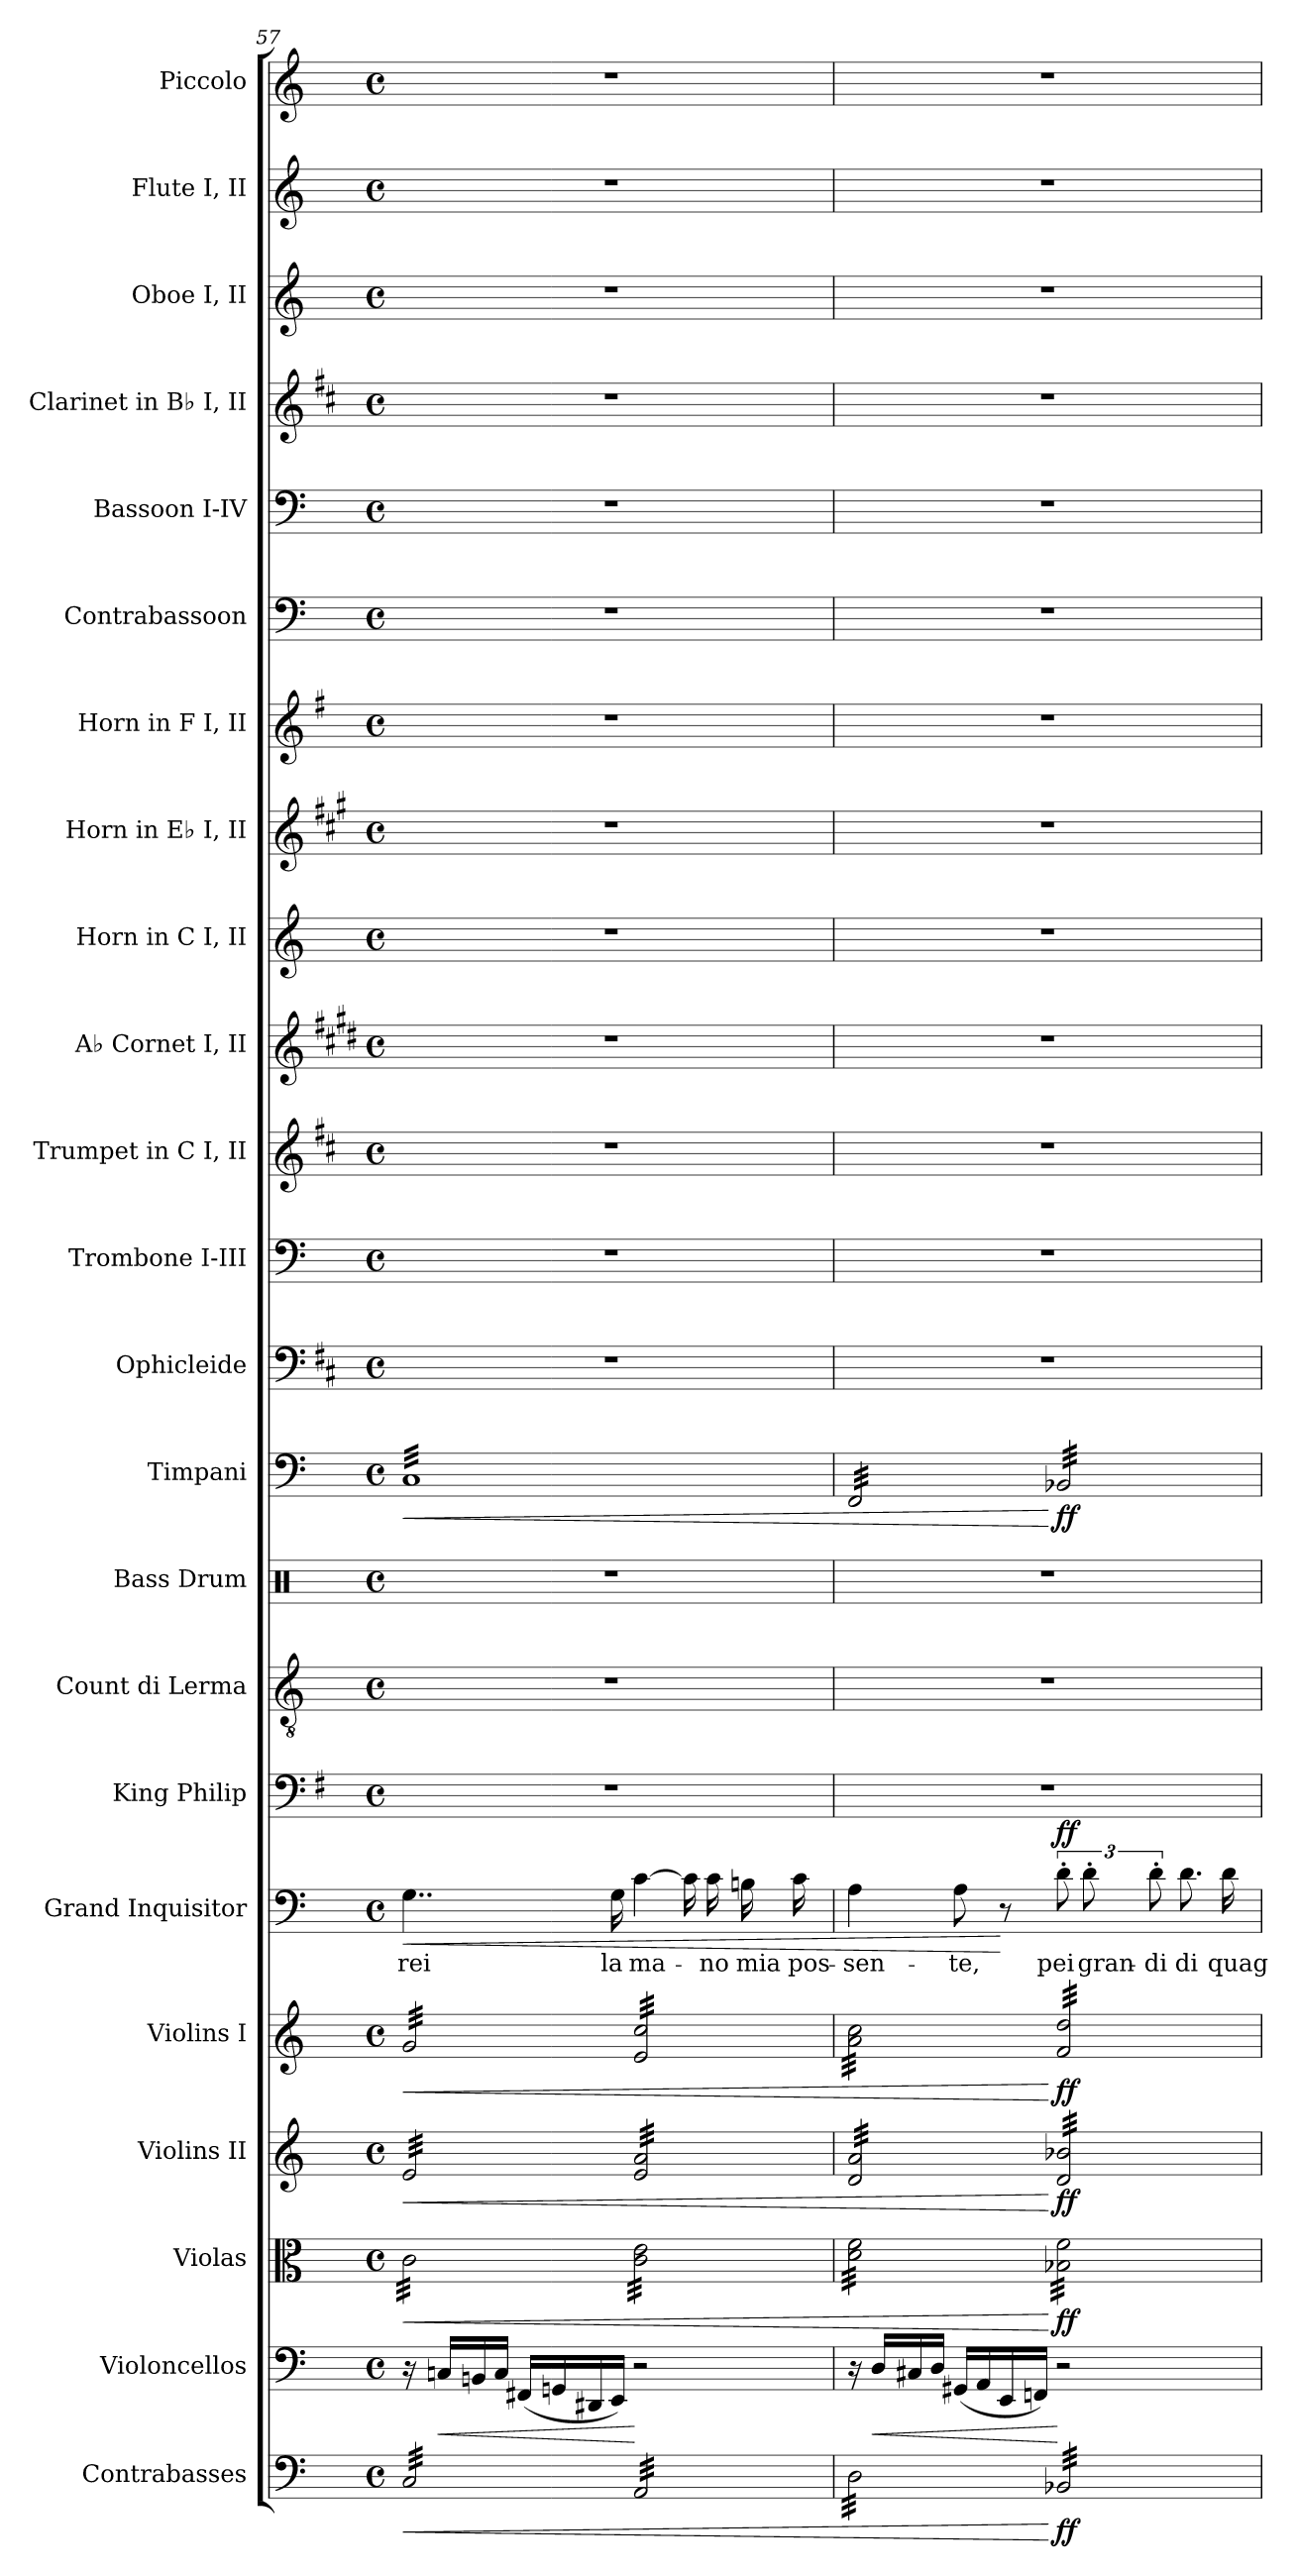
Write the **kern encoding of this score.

**kern	**dynam	**kern	**dynam	**kern	**dynam	**kern	**dynam	**kern	**dynam	**kern	**text	**dynam	**kern	**kern	**kern	**kern	**dynam	**kern	**kern	**kern	**kern	**kern	**kern	**kern	**kern	**kern	**kern	**kern	**kern	**kern
*part23	*part23	*part22	*part22	*part21	*part21	*part20	*part20	*part19	*part19	*part18	*part18	*part18	*part17	*part16	*part15	*part14	*part14	*part13	*part12	*part11	*part10	*part9	*part8	*part7	*part6	*part5	*part4	*part3	*part2	*part1
*staff23	*staff23	*staff22	*staff22	*staff21	*staff21	*staff20	*staff20	*staff19	*staff19	*staff18	*staff18	*staff18	*staff17	*staff16	*staff15	*staff14	*staff14	*staff13	*staff12	*staff11	*staff10	*staff9	*staff8	*staff7	*staff6	*staff5	*staff4	*staff3	*staff2	*staff1
*I"Contrabasses	*	*I"Violoncellos	*	*I"Violas	*	*I"Violins II	*	*I"Violins I	*	*I"Grand Inquisitor	*	*	*I"King Philip	*I"Count di Lerma	*I"Bass Drum	*I"Timpani	*	*I"Ophicleide	*I"Trombone I-III	*I"Trumpet in C I, II	*I"A♭ Cornet I, II	*I"Horn in C I, II	*I"Horn in E♭ I, II	*I"Horn in F I, II	*I"Contrabassoon	*I"Bassoon I-IV	*I"Clarinet in B♭ I, II	*I"Oboe I, II	*I"Flute I, II	*I"Piccolo
*I'Cb.	*	*I'Vc.	*	*I'Vla.	*	*I'Vln. II	*	*I'Vln. I	*	*I'G.I.	*	*	*I'K.P.	*I'di L.	*I'BD	*I'Timp.	*	*I'Oph.	*I'Tbn. I-III	*	*I'A ♭ Cnt. I, II	*	*	*	*I'Cbsn.	*I'Bsn. I-IV	*	*I'Ob. I, II	*I'Fl. I, II	*I'Picc.
!!LO:LB:g=z
*clefF4	*	*clefF4	*	*clefC3	*	*clefG2	*	*clefG2	*	*clefF4	*	*	*clefF4	*clefGv2	*clefX	*clefF4	*	*clefF4	*clefF4	*clefG2	*clefG2	*clefG2	*clefG2	*clefG2	*clefF4	*clefF4	*clefG2	*clefG2	*clefG2	*clefG2
*ITrd7c12	*	*	*	*	*	*	*	*	*	*	*	*	*ITrd4c7	*	*	*	*	*ITrd1c2	*	*ITrd1c2	*ITrd2c4	*ITrd7c12	*ITrd5c9	*ITrd4c7	*ITrd7c12	*	*ITrd1c2	*	*	*ITrd-7c-12
*k[]	*	*k[]	*	*k[]	*	*k[]	*	*k[]	*	*k[]	*	*	*k[]	*k[]	*k[]	*k[]	*	*k[]	*k[]	*k[]	*k[]	*k[]	*k[]	*k[]	*k[]	*k[]	*k[]	*k[]	*k[]	*k[]
*M4/4	*	*M4/4	*	*M4/4	*	*M4/4	*	*M4/4	*	*M4/4	*	*	*M4/4	*M4/4	*M4/4	*M4/4	*	*M4/4	*M4/4	*M4/4	*M4/4	*M4/4	*M4/4	*M4/4	*M4/4	*M4/4	*M4/4	*M4/4	*M4/4	*M4/4
*met(c)	*	*met(c)	*	*met(c)	*	*met(c)	*	*met(c)	*	*met(c)	*	*	*met(c)	*met(c)	*met(c)	*met(c)	*	*met(c)	*met(c)	*met(c)	*met(c)	*met(c)	*met(c)	*met(c)	*met(c)	*met(c)	*met(c)	*met(c)	*met(c)	*met(c)
=57	=57	=57	=57	=57	=57	=57	=57	=57	=57	=57	=57	=57	=57	=57	=57	=57	=57	=57	=57	=57	=57	=57	=57	=57	=57	=57	=57	=57	=57	=57
!	!LO:HP:b	!	!	!	!LO:HP:b	!	!LO:HP:b	!	!LO:HP:b	!	!LO:LY:b	!LO:HP:b	!	!	!	!	!LO:HP:b	!	!	!	!	!	!	!	!	!	!	!	!	!
*tremolo	*	*	*	*	*	*	*	*	*	*	*	*	*	*	*	*	*	*	*	*	*	*	*	*	*	*	*	*	*	*
*	*	*	*	*tremolo	*	*	*	*	*	*	*	*	*	*	*	*	*	*	*	*	*	*	*	*	*	*	*	*	*	*
*	*	*	*	*	*	*tremolo	*	*	*	*	*	*	*	*	*	*	*	*	*	*	*	*	*	*	*	*	*	*	*	*
*	*	*	*	*	*	*	*	*tremolo	*	*	*	*	*	*	*	*	*	*	*	*	*	*	*	*	*	*	*	*	*	*
*	*	*	*	*	*	*	*	*	*	*	*	*	*	*	*	*tremolo	*	*	*	*	*	*	*	*	*	*	*	*	*	*
32CC/LLL	<	16r	.	32c\LLL	<	32e/LLL	<	32g/LLL	<	4..G\	rei	<	1r	1r	1r	32CLLL	<	1r	1r	1r	1r	1r	1r	1r	1r	1r	1r	1r	1r	1r
32CC/	.	.	.	32c\	.	32e/	.	32g/	.	.	.	.	.	.	.	32C	.	.	.	.	.	.	.	.	.	.	.	.	.	.
!	!	!	!LO:HP:b	!	!	!	!	!	!	!	!	!	!	!	!	!	!	!	!	!	!	!	!	!	!	!	!	!	!	!
32CC/	.	16Cni/LL	<	32c\	.	32e/	.	32g/	.	.	.	.	.	.	.	32C	.	.	.	.	.	.	.	.	.	.	.	.	.	.
32CC/	.	.	.	32c\	.	32e/	.	32g/	.	.	.	.	.	.	.	32C	.	.	.	.	.	.	.	.	.	.	.	.	.	.
32CC/	.	16BBni/	.	32c\	.	32e/	.	32g/	.	.	.	.	.	.	.	32C	.	.	.	.	.	.	.	.	.	.	.	.	.	.
32CC/	.	.	.	32c\	.	32e/	.	32g/	.	.	.	.	.	.	.	32C	.	.	.	.	.	.	.	.	.	.	.	.	.	.
32CC/	.	16C/JJ	.	32c\	.	32e/	.	32g/	.	.	.	.	.	.	.	32C	.	.	.	.	.	.	.	.	.	.	.	.	.	.
32CC/	.	.	.	32c\	.	32e/	.	32g/	.	.	.	.	.	.	.	32C	.	.	.	.	.	.	.	.	.	.	.	.	.	.
32CC/	.	(<16FF#X/LL	.	32c\	.	32e/	.	32g/	.	.	.	.	.	.	.	32C	.	.	.	.	.	.	.	.	.	.	.	.	.	.
32CC/	.	.	.	32c\	.	32e/	.	32g/	.	.	.	.	.	.	.	32C	.	.	.	.	.	.	.	.	.	.	.	.	.	.
32CC/	.	16GGni/	.	32c\	.	32e/	.	32g/	.	.	.	.	.	.	.	32C	.	.	.	.	.	.	.	.	.	.	.	.	.	.
32CC/	.	.	.	32c\	.	32e/	.	32g/	.	.	.	.	.	.	.	32C	.	.	.	.	.	.	.	.	.	.	.	.	.	.
32CC/	.	16DD#X/	.	32c\	.	32e/	.	32g/	.	.	.	.	.	.	.	32C	.	.	.	.	.	.	.	.	.	.	.	.	.	.
32CC/	.	.	.	32c\	.	32e/	.	32g/	.	.	.	.	.	.	.	32C	.	.	.	.	.	.	.	.	.	.	.	.	.	.
!	!	!	!	!	!	!	!	!	!	!	!LO:LY:b	!	!	!	!	!	!	!	!	!	!	!	!	!	!	!	!	!	!	!
32CC/	.	16EE/JJ)	.	32c\	.	32e/	.	32g/	.	16G\	la	.	.	.	.	32C	.	.	.	.	.	.	.	.	.	.	.	.	.	.
32CC/JJJ	.	.	.	32c\JJJ	.	32e/JJJ	.	32g/JJJ	.	.	.	.	.	.	.	32C	.	.	.	.	.	.	.	.	.	.	.	.	.	.
!	!	!	!	!	!	!	!	!	!	!	!LO:LY:b	!	!	!	!	!	!	!	!	!	!	!	!	!	!	!	!	!	!	!
32AAA/LLL	.	2r	[	32c\ 32e\LLL	.	32e/ 32a/LLL	.	32e/ 32cc/LLL	.	[4c\	ma-	.	.	.	.	32C	.	.	.	.	.	.	.	.	.	.	.	.	.	.
32AAA/	.	.	.	32c\ 32e\	.	32e/ 32a/	.	32e/ 32cc/	.	.	.	.	.	.	.	32C	.	.	.	.	.	.	.	.	.	.	.	.	.	.
32AAA/	.	.	.	32c\ 32e\	.	32e/ 32a/	.	32e/ 32cc/	.	.	.	.	.	.	.	32C	.	.	.	.	.	.	.	.	.	.	.	.	.	.
32AAA/	.	.	.	32c\ 32e\	.	32e/ 32a/	.	32e/ 32cc/	.	.	.	.	.	.	.	32C	.	.	.	.	.	.	.	.	.	.	.	.	.	.
32AAA/	.	.	.	32c\ 32e\	.	32e/ 32a/	.	32e/ 32cc/	.	.	.	.	.	.	.	32C	.	.	.	.	.	.	.	.	.	.	.	.	.	.
32AAA/	.	.	.	32c\ 32e\	.	32e/ 32a/	.	32e/ 32cc/	.	.	.	.	.	.	.	32C	.	.	.	.	.	.	.	.	.	.	.	.	.	.
32AAA/	.	.	.	32c\ 32e\	.	32e/ 32a/	.	32e/ 32cc/	.	.	.	.	.	.	.	32C	.	.	.	.	.	.	.	.	.	.	.	.	.	.
32AAA/	.	.	.	32c\ 32e\	.	32e/ 32a/	.	32e/ 32cc/	.	.	.	.	.	.	.	32C	.	.	.	.	.	.	.	.	.	.	.	.	.	.
32AAA/	.	.	.	32c\ 32e\	.	32e/ 32a/	.	32e/ 32cc/	.	16c\]	.	.	.	.	.	32C	.	.	.	.	.	.	.	.	.	.	.	.	.	.
32AAA/	.	.	.	32c\ 32e\	.	32e/ 32a/	.	32e/ 32cc/	.	.	.	.	.	.	.	32C	.	.	.	.	.	.	.	.	.	.	.	.	.	.
!	!	!	!	!	!	!	!	!	!	!	!LO:LY:b	!	!	!	!	!	!	!	!	!	!	!	!	!	!	!	!	!	!	!
32AAA/	.	.	.	32c\ 32e\	.	32e/ 32a/	.	32e/ 32cc/	.	16c\	-no	.	.	.	.	32C	.	.	.	.	.	.	.	.	.	.	.	.	.	.
32AAA/	.	.	.	32c\ 32e\	.	32e/ 32a/	.	32e/ 32cc/	.	.	.	.	.	.	.	32C	.	.	.	.	.	.	.	.	.	.	.	.	.	.
!	!	!	!	!	!	!	!	!	!	!	!LO:LY:b	!	!	!	!	!	!	!	!	!	!	!	!	!	!	!	!	!	!	!
32AAA/	.	.	.	32c\ 32e\	.	32e/ 32a/	.	32e/ 32cc/	.	16Bni\	mia	.	.	.	.	32C	.	.	.	.	.	.	.	.	.	.	.	.	.	.
32AAA/	.	.	.	32c\ 32e\	.	32e/ 32a/	.	32e/ 32cc/	.	.	.	.	.	.	.	32C	.	.	.	.	.	.	.	.	.	.	.	.	.	.
!	!	!	!	!	!	!	!	!	!	!	!LO:LY:b	!	!	!	!	!	!	!	!	!	!	!	!	!	!	!	!	!	!	!
32AAA/	.	.	.	32c\ 32e\	.	32e/ 32a/	.	32e/ 32cc/	.	16c\	pos-	.	.	.	.	32C	.	.	.	.	.	.	.	.	.	.	.	.	.	.
32AAA/JJJ	.	.	.	32c\ 32e\JJJ	.	32e/ 32a/JJJ	.	32e/ 32cc/JJJ	.	.	.	.	.	.	.	32CJJJ	.	.	.	.	.	.	.	.	.	.	.	.	.	.
=58	=58	=58	=58	=58	=58	=58	=58	=58	=58	=58	=58	=58	=58	=58	=58	=58	=58	=58	=58	=58	=58	=58	=58	=58	=58	=58	=58	=58	=58	=58
*^	*	*	*	*^	*	*	*	*	*	*	*	*	*	*	*	*	*	*	*	*	*	*	*	*	*	*	*	*	*	*
!	!	!	!	!	!	!	!	!	!	!	!	!	!LO:LY:b	!	!	!	!	!	!	!	!	!	!	!	!	!	!	!	!	!	!	!
32DD\LLL	2DD\yy	.	16r	.	32d\ 32f\LLL	2d\yy 2f\yy	.	32d/ 32a/LLL	.	32a\ 32cc\LLL	.	4A\	-sen-	.	1r	1r	1r	32FF/LLL	.	1r	1r	1r	1r	1r	1r	1r	1r	1r	1r	1r	1r	1r
32DD\	.	.	.	.	32d\ 32f\	.	.	32d/ 32a/	.	32a\ 32cc\	.	.	.	.	.	.	.	32FF/	.	.	.	.	.	.	.	.	.	.	.	.	.	.
!	!	!	!	!LO:HP:b	!	!	!	!	!	!	!	!	!	!	!	!	!	!	!	!	!	!	!	!	!	!	!	!	!	!	!	!
32DD\	.	.	16D/LL	<	32d\ 32f\	.	.	32d/ 32a/	.	32a\ 32cc\	.	.	.	.	.	.	.	32FF/	.	.	.	.	.	.	.	.	.	.	.	.	.	.
32DD\	.	.	.	.	32d\ 32f\	.	.	32d/ 32a/	.	32a\ 32cc\	.	.	.	.	.	.	.	32FF/	.	.	.	.	.	.	.	.	.	.	.	.	.	.
32DD\	.	.	16C#X/	.	32d\ 32f\	.	.	32d/ 32a/	.	32a\ 32cc\	.	.	.	.	.	.	.	32FF/	.	.	.	.	.	.	.	.	.	.	.	.	.	.
32DD\	.	.	.	.	32d\ 32f\	.	.	32d/ 32a/	.	32a\ 32cc\	.	.	.	.	.	.	.	32FF/	.	.	.	.	.	.	.	.	.	.	.	.	.	.
32DD\	.	.	16D/JJ	.	32d\ 32f\	.	.	32d/ 32a/	.	32a\ 32cc\	.	.	.	.	.	.	.	32FF/	.	.	.	.	.	.	.	.	.	.	.	.	.	.
32DD\	.	.	.	.	32d\ 32f\	.	.	32d/ 32a/	.	32a\ 32cc\	.	.	.	.	.	.	.	32FF/	.	.	.	.	.	.	.	.	.	.	.	.	.	.
!	!	!	!	!	!	!	!	!	!	!	!	!	!LO:LY:b	!	!	!	!	!	!	!	!	!	!	!	!	!	!	!	!	!	!	!
32DD\	.	.	(<16GG#X/LL	.	32d\ 32f\	.	.	32d/ 32a/	.	32a\ 32cc\	.	8A\	-te,	.	.	.	.	32FF/	.	.	.	.	.	.	.	.	.	.	.	.	.	.
32DD\	.	.	.	.	32d\ 32f\	.	.	32d/ 32a/	.	32a\ 32cc\	.	.	.	.	.	.	.	32FF/	.	.	.	.	.	.	.	.	.	.	.	.	.	.
32DD\	.	.	16AA/	.	32d\ 32f\	.	.	32d/ 32a/	.	32a\ 32cc\	.	.	.	.	.	.	.	32FF/	.	.	.	.	.	.	.	.	.	.	.	.	.	.
32DD\	.	.	.	.	32d\ 32f\	.	.	32d/ 32a/	.	32a\ 32cc\	.	.	.	.	.	.	.	32FF/	.	.	.	.	.	.	.	.	.	.	.	.	.	.
32DD\	.	.	16EE/	.	32d\ 32f\	.	.	32d/ 32a/	.	32a\ 32cc\	.	8r	.	[	.	.	.	32FF/	.	.	.	.	.	.	.	.	.	.	.	.	.	.
32DD\	.	.	.	.	32d\ 32f\	.	.	32d/ 32a/	.	32a\ 32cc\	.	.	.	.	.	.	.	32FF/	.	.	.	.	.	.	.	.	.	.	.	.	.	.
32DD\	.	.	16FFni/JJ)	.	32d\ 32f\	.	.	32d/ 32a/	.	32a\ 32cc\	.	.	.	.	.	.	.	32FF/	.	.	.	.	.	.	.	.	.	.	.	.	.	.
32DD\JJJ	.	.	.	.	32d\ 32f\JJJ	.	.	32d/ 32a/JJJ	.	32a\ 32cc\JJJ	.	.	.	.	.	.	.	32FF/JJJ	.	.	.	.	.	.	.	.	.	.	.	.	.	.
!	!	!LO:DY:n=1:b	!	!	!	!	!LO:DY:n=1:b	!	!LO:DY:n=1:b	!	!LO:DY:n=1:b	!	!LO:LY:b	!LO:DY:a	!	!	!	!	!LO:DY:n=1:b	!	!	!	!	!	!	!	!	!	!	!	!	!
32BBB-X/LLL	2BBB-/yy	[ ff	2r	[	32B-X\ 32f\LLL	2B-\yy 2f\yy	[ ff	32d/ 32b-X/LLL	[ ff	32f/ 32dd/LLL	[ ff	12d'\	pei	ff	.	.	.	32BB-X/LLL	[ ff	.	.	.	.	.	.	.	.	.	.	.	.	.
32BBB-X/	.	.	.	.	32B-X\ 32f\	.	.	32d/ 32b-X/	.	32f/ 32dd/	.	.	.	.	.	.	.	32BB-X/	.	.	.	.	.	.	.	.	.	.	.	.	.	.
32BBB-X/	.	.	.	.	32B-X\ 32f\	.	.	32d/ 32b-X/	.	32f/ 32dd/	.	.	.	.	.	.	.	32BB-X/	.	.	.	.	.	.	.	.	.	.	.	.	.	.
!	!	!	!	!	!	!	!	!	!	!	!	!	!LO:LY:b	!	!	!	!	!	!	!	!	!	!	!	!	!	!	!	!	!	!	!
.	.	.	.	.	.	.	.	.	.	.	.	12d'\	gran-	.	.	.	.	.	.	.	.	.	.	.	.	.	.	.	.	.	.	.
32BBB-X/	.	.	.	.	32B-X\ 32f\	.	.	32d/ 32b-X/	.	32f/ 32dd/	.	.	.	.	.	.	.	32BB-X/	.	.	.	.	.	.	.	.	.	.	.	.	.	.
32BBB-X/	.	.	.	.	32B-X\ 32f\	.	.	32d/ 32b-X/	.	32f/ 32dd/	.	.	.	.	.	.	.	32BB-X/	.	.	.	.	.	.	.	.	.	.	.	.	.	.
32BBB-X/	.	.	.	.	32B-X\ 32f\	.	.	32d/ 32b-X/	.	32f/ 32dd/	.	.	.	.	.	.	.	32BB-X/	.	.	.	.	.	.	.	.	.	.	.	.	.	.
!	!	!	!	!	!	!	!	!	!	!	!	!	!LO:LY:b	!	!	!	!	!	!	!	!	!	!	!	!	!	!	!	!	!	!	!
.	.	.	.	.	.	.	.	.	.	.	.	12d'\	-di	.	.	.	.	.	.	.	.	.	.	.	.	.	.	.	.	.	.	.
32BBB-X/	.	.	.	.	32B-X\ 32f\	.	.	32d/ 32b-X/	.	32f/ 32dd/	.	.	.	.	.	.	.	32BB-X/	.	.	.	.	.	.	.	.	.	.	.	.	.	.
32BBB-X/	.	.	.	.	32B-X\ 32f\	.	.	32d/ 32b-X/	.	32f/ 32dd/	.	.	.	.	.	.	.	32BB-X/	.	.	.	.	.	.	.	.	.	.	.	.	.	.
!	!	!	!	!	!	!	!	!	!	!	!	!	!LO:LY:b	!	!	!	!	!	!	!	!	!	!	!	!	!	!	!	!	!	!	!
32BBB-X/	.	.	.	.	32B-X\ 32f\	.	.	32d/ 32b-X/	.	32f/ 32dd/	.	8.d\	di	.	.	.	.	32BB-X/	.	.	.	.	.	.	.	.	.	.	.	.	.	.
32BBB-X/	.	.	.	.	32B-X\ 32f\	.	.	32d/ 32b-X/	.	32f/ 32dd/	.	.	.	.	.	.	.	32BB-X/	.	.	.	.	.	.	.	.	.	.	.	.	.	.
32BBB-X/	.	.	.	.	32B-X\ 32f\	.	.	32d/ 32b-X/	.	32f/ 32dd/	.	.	.	.	.	.	.	32BB-X/	.	.	.	.	.	.	.	.	.	.	.	.	.	.
32BBB-X/	.	.	.	.	32B-X\ 32f\	.	.	32d/ 32b-X/	.	32f/ 32dd/	.	.	.	.	.	.	.	32BB-X/	.	.	.	.	.	.	.	.	.	.	.	.	.	.
32BBB-X/	.	.	.	.	32B-X\ 32f\	.	.	32d/ 32b-X/	.	32f/ 32dd/	.	.	.	.	.	.	.	32BB-X/	.	.	.	.	.	.	.	.	.	.	.	.	.	.
32BBB-X/	.	.	.	.	32B-X\ 32f\	.	.	32d/ 32b-X/	.	32f/ 32dd/	.	.	.	.	.	.	.	32BB-X/	.	.	.	.	.	.	.	.	.	.	.	.	.	.
!	!	!	!	!	!	!	!	!	!	!	!	!	!LO:LY:b	!	!	!	!	!	!	!	!	!	!	!	!	!	!	!	!	!	!	!
32BBB-X/	.	.	.	.	32B-X\ 32f\	.	.	32d/ 32b-X/	.	32f/ 32dd/	.	16d\	quag-	.	.	.	.	32BB-X/	.	.	.	.	.	.	.	.	.	.	.	.	.	.
32BBB-X/JJJ	.	.	.	.	32B-X\ 32f\JJJ	.	.	32d/ 32b-X/JJJ	.	32f/ 32dd/JJJ	.	.	.	.	.	.	.	32BB-X/JJJ	.	.	.	.	.	.	.	.	.	.	.	.	.	.
*	*	*	*	*	*	*	*	*	*	*	*	*	*	*	*	*	*	*Xtremolo	*	*	*	*	*	*	*	*	*	*	*	*	*	*
*	*	*	*	*	*	*	*	*	*	*Xtremolo	*	*	*	*	*	*	*	*	*	*	*	*	*	*	*	*	*	*	*	*	*	*
*	*	*	*	*	*	*	*	*Xtremolo	*	*	*	*	*	*	*	*	*	*	*	*	*	*	*	*	*	*	*	*	*	*	*	*
*	*	*	*	*	*Xtremolo	*	*	*	*	*	*	*	*	*	*	*	*	*	*	*	*	*	*	*	*	*	*	*	*	*	*	*
*Xtremolo	*	*	*	*	*	*	*	*	*	*	*	*	*	*	*	*	*	*	*	*	*	*	*	*	*	*	*	*	*	*	*	*
*v	*v	*	*	*	*v	*v	*	*	*	*	*	*	*	*	*	*	*	*	*	*	*	*	*	*	*	*	*	*	*	*	*	*
=	=	=	=	=	=	=	=	=	=	=	=	=	=	=	=	=	=	=	=	=	=	=	=	=	=	=	=	=	=	=
*-	*-	*-	*-	*-	*-	*-	*-	*-	*-	*-	*-	*-	*-	*-	*-	*-	*-	*-	*-	*-	*-	*-	*-	*-	*-	*-	*-	*-	*-	*-
